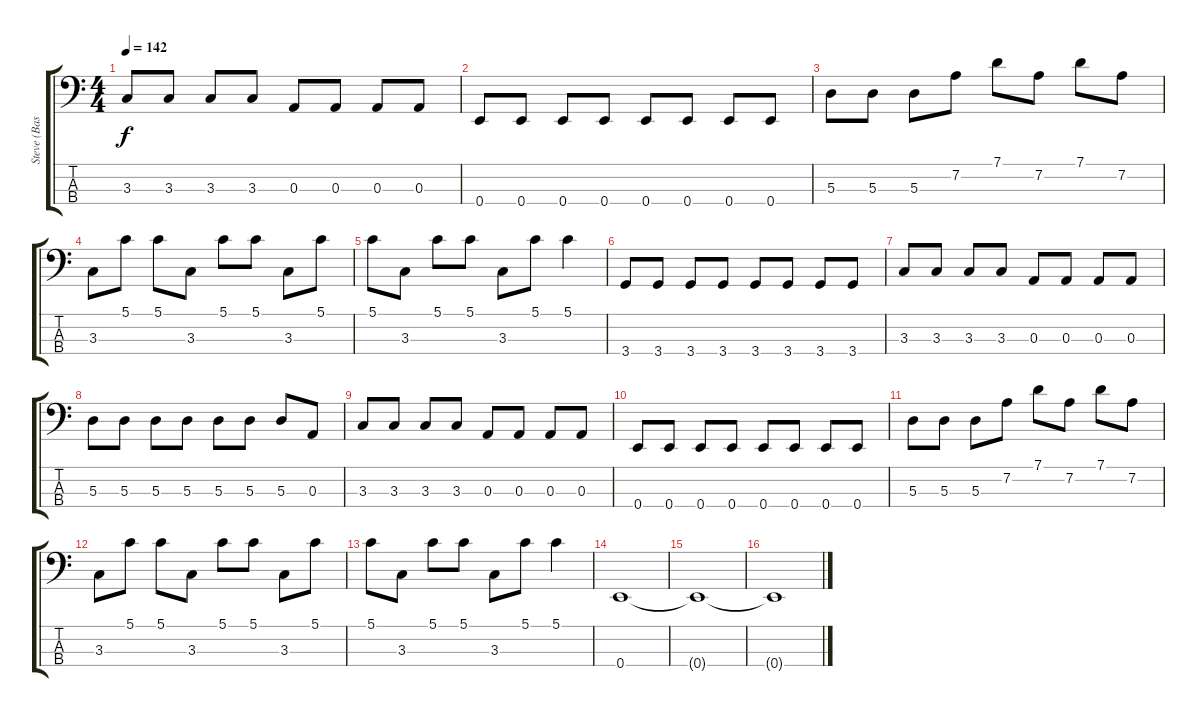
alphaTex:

\track ("Steve (Bass)" "Steve (Bas") {instrument electricbasspick}
\staff {score tabs}
\tuning (G2 D2 A1 E1) {hide}
\ts (4 4)
\tempo 142
\clef f4
\ks c
3.3.8{dy f} 3.3.8 3.3.8 3.3.8 0.3.8 0.3.8 0.3.8 0.3.8 |
0.4.8 0.4.8 0.4.8 0.4.8 0.4.8 0.4.8 0.4.8 0.4.8 |
5.3.8 5.3.8 5.3.8 7.2.8 7.1.8 7.2.8 7.1.8 7.2.8 |
3.3.8 5.1.8 5.1.8 3.3.8 5.1.8 5.1.8 3.3.8 5.1.8 |
5.1.8 3.3.8 5.1.8 5.1.8 3.3.8 5.1.8 5.1.4 |
3.4.8 3.4.8 3.4.8 3.4.8 3.4.8 3.4.8 3.4.8 3.4.8 |
3.3.8 3.3.8 3.3.8 3.3.8 0.3.8 0.3.8 0.3.8 0.3.8 |
5.3.8 5.3.8 5.3.8 5.3.8 5.3.8 5.3.8 5.3.8 0.3.8 |
3.3.8 3.3.8 3.3.8 3.3.8 0.3.8 0.3.8 0.3.8 0.3.8 |
0.4.8 0.4.8 0.4.8 0.4.8 0.4.8 0.4.8 0.4.8 0.4.8 |
5.3.8 5.3.8 5.3.8 7.2.8 7.1.8 7.2.8 7.1.8 7.2.8 |
3.3.8 5.1.8 5.1.8 3.3.8 5.1.8 5.1.8 3.3.8 5.1.8 |
5.1.8 3.3.8 5.1.8 5.1.8 3.3.8 5.1.8 5.1.4 |
0.4.1 |
0.4{t}.1 |
0.4{t}.1
